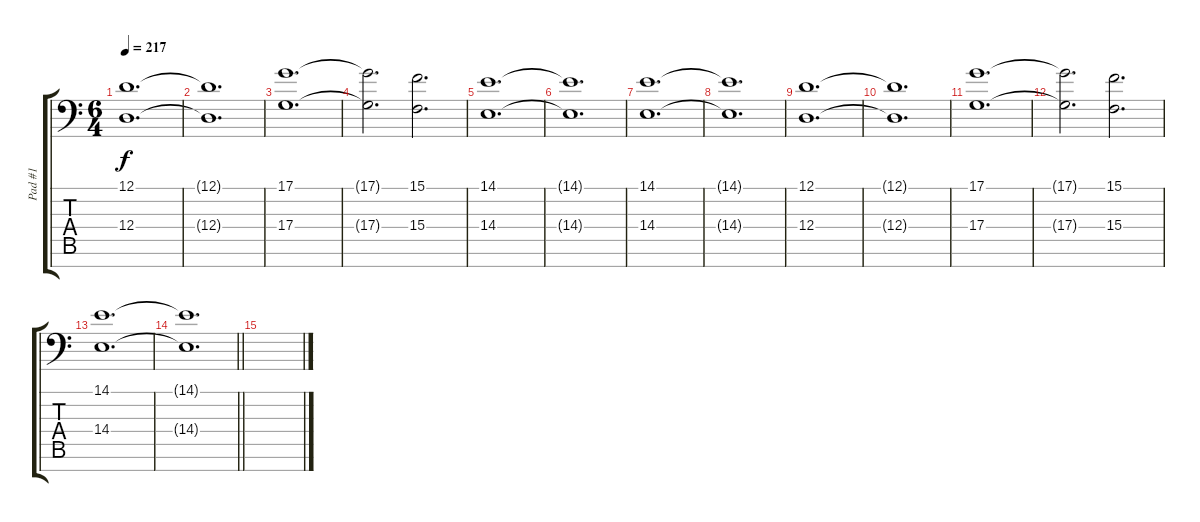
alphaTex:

\track ("Pad #1" "Pad #1") {instrument pad2warm}
\staff {score tabs}
\tuning (D3 A2 E2 D2 A1 E1 A0) {hide}
\ts (6 4)
\tempo 217
\clef f4
\ks c
(12.1 12.4).1{d dy f} |
(12.1{t} 12.4{t}).1{d} |
(17.1 17.4).1{d} |
(17.1{t} 17.4{t}).2{d} (15.1 15.4).2{d} |
(14.1 14.4).1{d} |
(14.1{t} 14.4{t}).1{d} |
(14.1 14.4).1{d} |
(14.1{t} 14.4{t}).1{d} |
(12.1 12.4).1{d} |
(12.1{t} 12.4{t}).1{d} |
(17.1 17.4).1{d} |
(17.1{t} 17.4{t}).2{d} (15.1 15.4).2{d} |
(14.1 14.4).1{d} |
\barLineRight lightlight
(14.1{t} 14.4{t}).1{d} |
\section ("" "")
